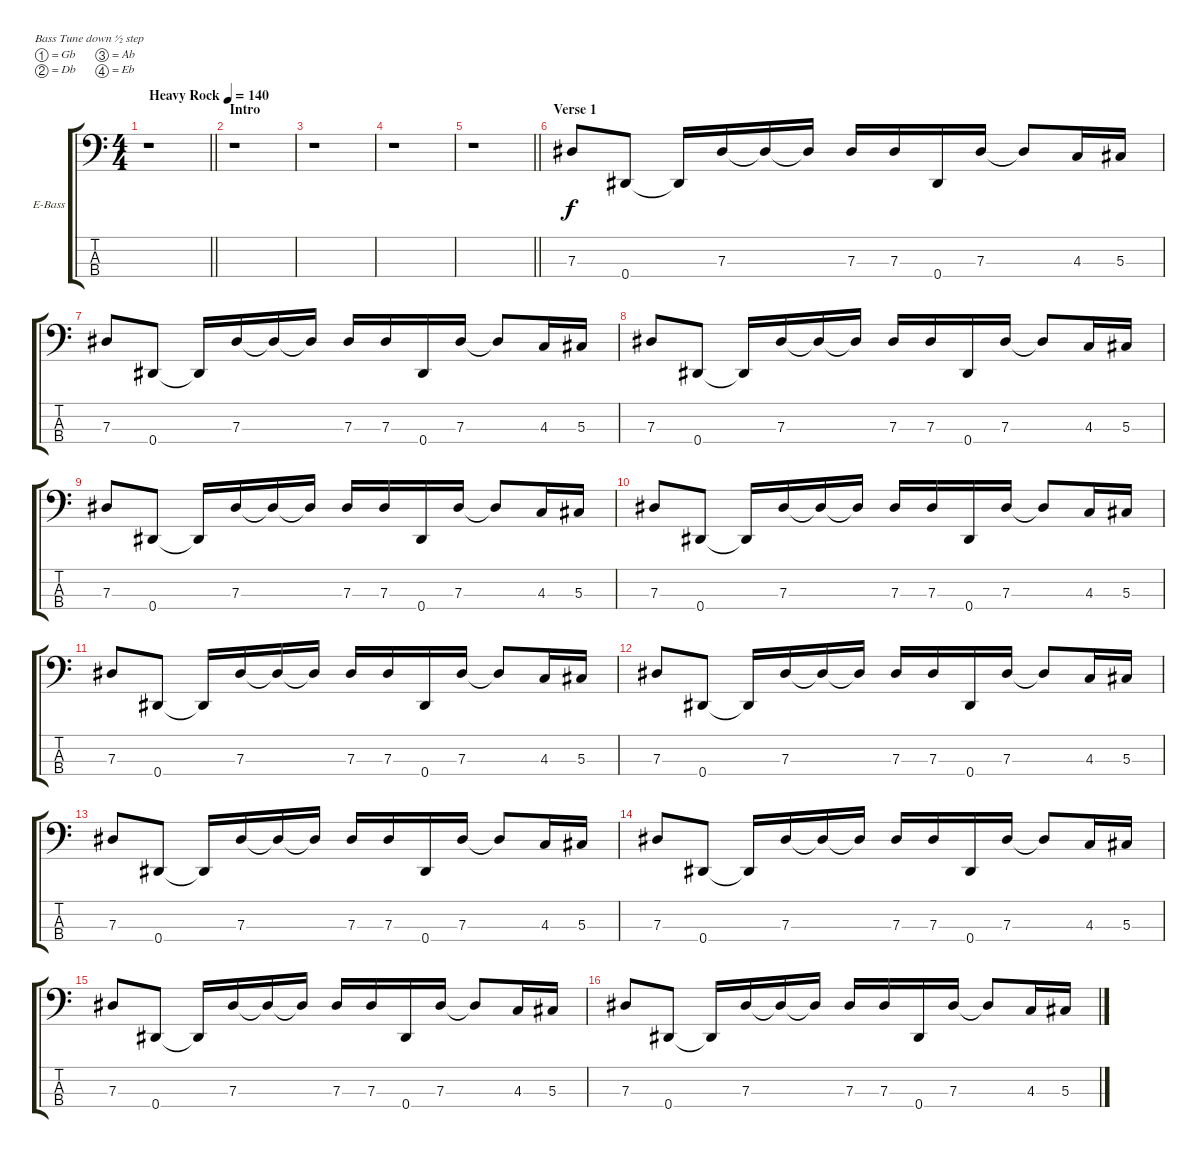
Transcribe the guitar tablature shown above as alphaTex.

\bracketExtendMode groupsimilarinstruments
\firstSystemTrackNameOrientation horizontal
\otherSystemsTrackNameOrientation horizontal
\track ("Bass" "E-Bass") {instrument electricbassfinger}
\staff {score tabs}
\tuning (Gb2 Db2 Ab1 Eb1)
\ts (4 4)
\beaming (8 2 2 2 2)
\tempo (140 "Heavy Rock")
\clef f4
\barLineRight lightlight
\ks c
r.1{dy f instrument electricbassfinger} |
\section ("" "Intro")
r.1 |
r.1 |
r.1 |
\barLineRight lightlight
r.1 |
\section ("" "Verse 1")
7.3.8 0.4.8 0.4{t}.16 7.3.16 7.3{t}.16 7.3{t}.16 7.3.16 7.3.16 0.4.16 7.3.16 7.3{t}.8 4.3.16 5.3.16 |
7.3.8 0.4.8 0.4{t}.16 7.3.16 7.3{t}.16 7.3{t}.16 7.3.16 7.3.16 0.4.16 7.3.16 7.3{t}.8 4.3.16 5.3.16 |
7.3.8 0.4.8 0.4{t}.16 7.3.16 7.3{t}.16 7.3{t}.16 7.3.16 7.3.16 0.4.16 7.3.16 7.3{t}.8 4.3.16 5.3.16 |
7.3.8 0.4.8 0.4{t}.16 7.3.16 7.3{t}.16 7.3{t}.16 7.3.16 7.3.16 0.4.16 7.3.16 7.3{t}.8 4.3.16 5.3.16 |
7.3.8 0.4.8 0.4{t}.16 7.3.16 7.3{t}.16 7.3{t}.16 7.3.16 7.3.16 0.4.16 7.3.16 7.3{t}.8 4.3.16 5.3.16 |
7.3.8 0.4.8 0.4{t}.16 7.3.16 7.3{t}.16 7.3{t}.16 7.3.16 7.3.16 0.4.16 7.3.16 7.3{t}.8 4.3.16 5.3.16 |
7.3.8 0.4.8 0.4{t}.16 7.3.16 7.3{t}.16 7.3{t}.16 7.3.16 7.3.16 0.4.16 7.3.16 7.3{t}.8 4.3.16 5.3.16 |
7.3.8 0.4.8 0.4{t}.16 7.3.16 7.3{t}.16 7.3{t}.16 7.3.16 7.3.16 0.4.16 7.3.16 7.3{t}.8 4.3.16 5.3.16 |
7.3.8 0.4.8 0.4{t}.16 7.3.16 7.3{t}.16 7.3{t}.16 7.3.16 7.3.16 0.4.16 7.3.16 7.3{t}.8 4.3.16 5.3.16 |
7.3.8 0.4.8 0.4{t}.16 7.3.16 7.3{t}.16 7.3{t}.16 7.3.16 7.3.16 0.4.16 7.3.16 7.3{t}.8 4.3.16 5.3.16 |
7.3.8 0.4.8 0.4{t}.16 7.3.16 7.3{t}.16 7.3{t}.16 7.3.16 7.3.16 0.4.16 7.3.16 7.3{t}.8 4.3.16 5.3.16
